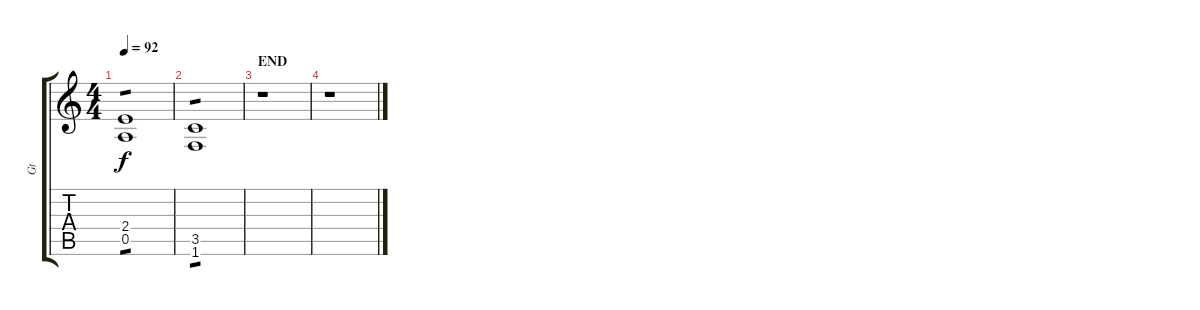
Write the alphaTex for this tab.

\track ("Gt" "Gt") {instrument electricguitarclean}
\staff {score tabs}
\tuning (E4 B3 G3 D3 A2 E2) {hide}
\ts (4 4)
\tempo 92
\clef g2
\ks c
(2.4 0.5).1{tp 1 dy f} |
(3.5 1.6).1{tp 1} |
\section ("" "END")
r.1 |
r.1
